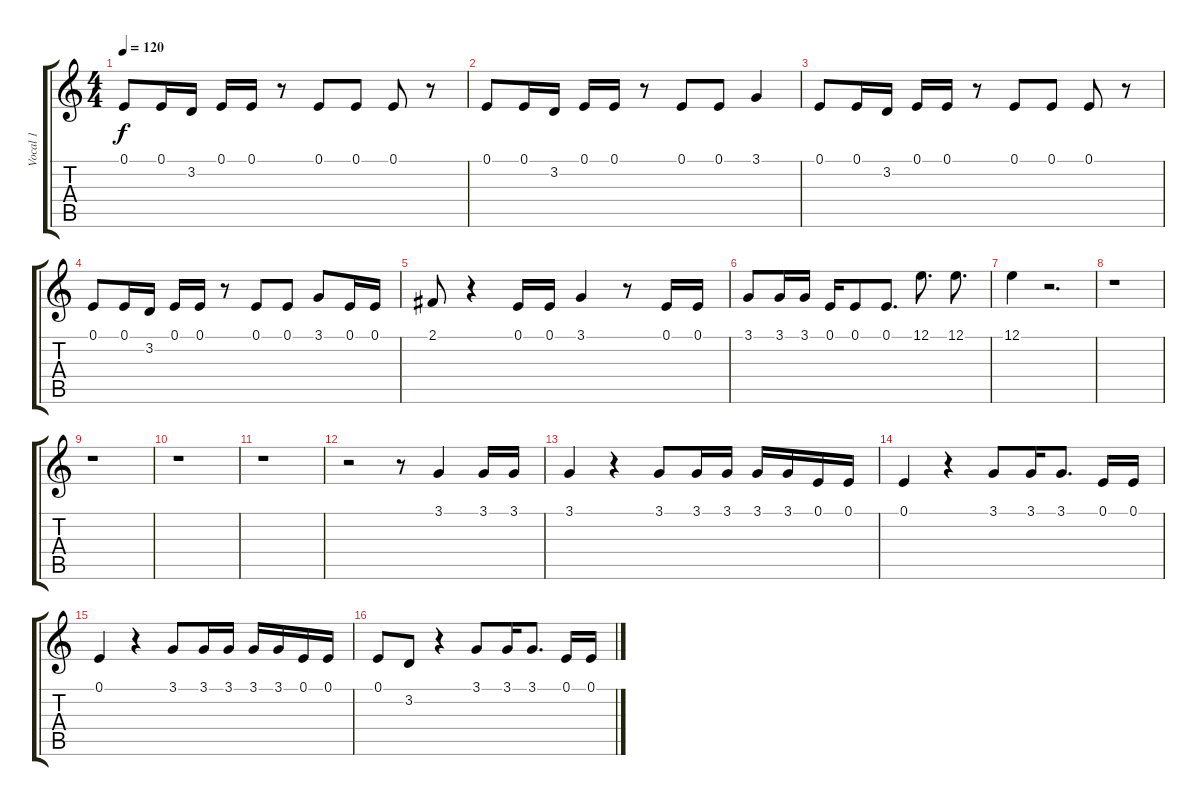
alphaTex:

\track ("Vocal 1" "Vocal 1") {instrument oboe}
\staff {score tabs}
\tuning (E4 B3 G3 D3 A2 E2) {hide}
\ts (4 4)
\tempo 120
\clef g2
\ks c
0.1.8{dy f} 0.1.16 3.2.16 0.1.16 0.1.16 r.8 0.1.8 0.1.8 0.1.8 r.8 |
0.1.8 0.1.16 3.2.16 0.1.16 0.1.16 r.8 0.1.8 0.1.8 3.1.4 |
0.1.8 0.1.16 3.2.16 0.1.16 0.1.16 r.8 0.1.8 0.1.8 0.1.8 r.8 |
0.1.8 0.1.16 3.2.16 0.1.16 0.1.16 r.8 0.1.8 0.1.8 3.1.8 0.1.16 0.1.16 |
2.1.8 r.4 0.1.16 0.1.16 3.1.4 r.8 0.1.16 0.1.16 |
3.1.8 3.1.16 3.1.16 0.1.16 0.1.8 0.1.8{d} 12.1.8{d} 12.1.8{d} |
12.1.4 r.2{d} |
r.1 |
r.1 |
r.1 |
r.1 |
r.2 r.8 3.1.4 3.1.16 3.1.16 |
3.1.4 r.4 3.1.8 3.1.16 3.1.16 3.1.16 3.1.16 0.1.16 0.1.16 |
0.1.4 r.4 3.1.8 3.1.16 3.1.8{d} 0.1.16 0.1.16 |
0.1.4 r.4 3.1.8 3.1.16 3.1.16 3.1.16 3.1.16 0.1.16 0.1.16 |
0.1.8 3.2.8 r.4 3.1.8 3.1.16 3.1.8{d} 0.1.16 0.1.16
